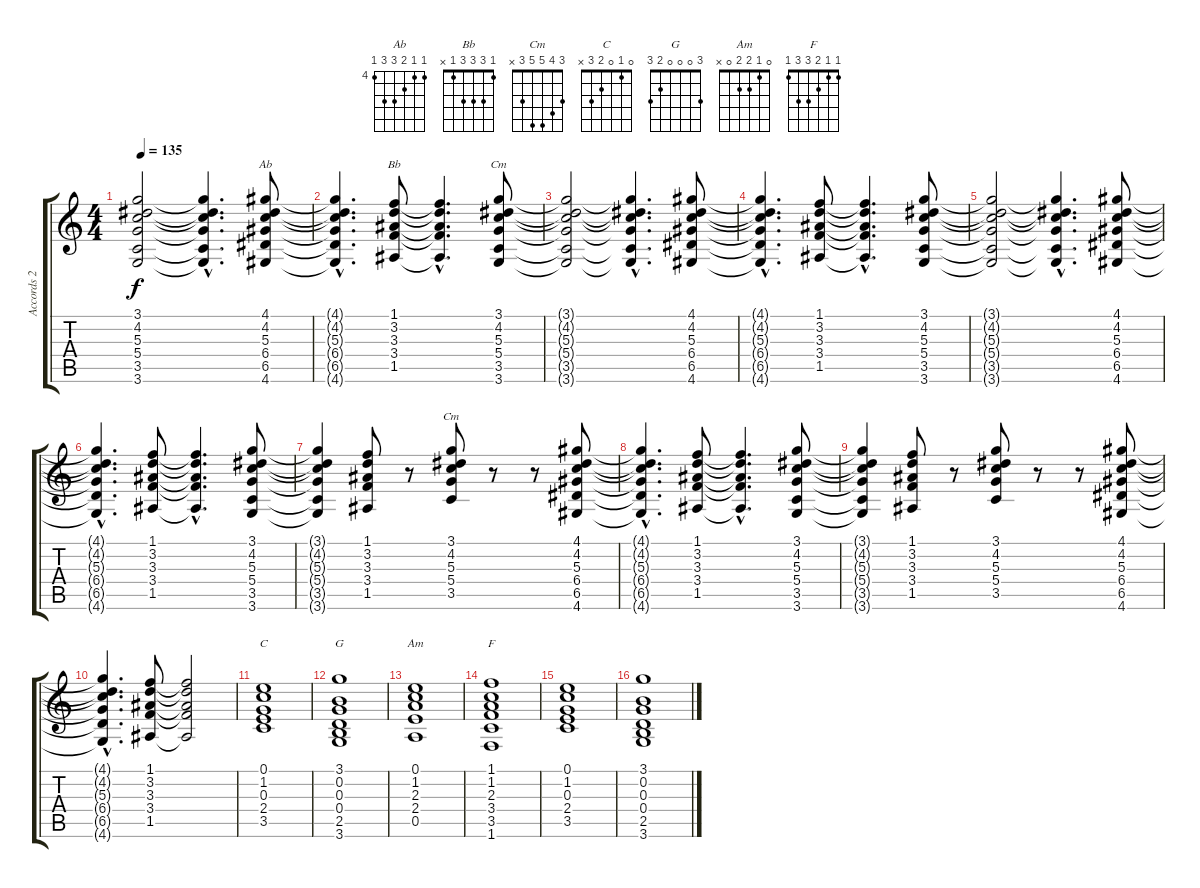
\track ("Accords 2" "Accords 2") {instrument overdrivenguitar}
\staff {score tabs}
\tuning (E4 B3 G3 D3 A2 E2) {hide}
\chord ("Ab" 4 4 5 6 6 4) {firstfret 4}
\chord ("Bb" 1 3 3 3 1 x)
\chord ("Cm" 3 4 5 5 3 3)
\chord ("Cm" 3 4 5 5 3 x)
\chord ("C" 0 1 0 2 3 x)
\chord ("G" 3 0 0 0 2 3)
\chord ("Am" 0 1 2 2 0 x)
\chord ("F" 1 1 2 3 3 1)
\ts (4 4)
\tempo 135
\clef g2
\ks c
(3.1{t} 4.2{t} 5.3{t} 5.4{t} 3.5{t} 3.6{t}).2{dy f} (3.1{hac t} 4.2{hac t} 5.3{hac t} 5.4{hac t} 3.5{hac t} 3.6{hac t}).4{d} (4.1 4.2 5.3 6.4 6.5 4.6).8{ch "Ab"} |
(4.1{hac t} 4.2{hac t} 5.3{hac t} 6.4{hac t} 6.5{hac t} 4.6{hac t}).4{d} (1.1 3.2 3.3 3.4 1.5).8{ch "Bb"} (1.1{hac t} 3.2{hac t} 3.3{hac t} 3.4{hac t} 1.5{hac t}).4{d} (3.1 4.2 5.3 5.4 3.5 3.6).8{ch "Cm"} |
(3.1{t} 4.2{t} 5.3{t} 5.4{t} 3.5{t} 3.6{t}).2 (3.1{hac t} 4.2{hac t} 5.3{hac t} 5.4{hac t} 3.5{hac t} 3.6{hac t}).4{d} (4.1 4.2 5.3 6.4 6.5 4.6).8 |
(4.1{hac t} 4.2{hac t} 5.3{hac t} 6.4{hac t} 6.5{hac t} 4.6{hac t}).4{d} (1.1 3.2 3.3 3.4 1.5).8 (1.1{hac t} 3.2{hac t} 3.3{hac t} 3.4{hac t} 1.5{hac t}).4{d} (3.1 4.2 5.3 5.4 3.5 3.6).8 |
(3.1{t} 4.2{t} 5.3{t} 5.4{t} 3.5{t} 3.6{t}).2 (3.1{hac t} 4.2{hac t} 5.3{hac t} 5.4{hac t} 3.5{hac t} 3.6{hac t}).4{d} (4.1 4.2 5.3 6.4 6.5 4.6).8 |
(4.1{hac t} 4.2{hac t} 5.3{hac t} 6.4{hac t} 6.5{hac t} 4.6{hac t}).4{d} (1.1 3.2 3.3 3.4 1.5).8 (1.1{hac t} 3.2{hac t} 3.3{hac t} 3.4{hac t} 1.5{hac t}).4{d} (3.1 4.2 5.3 5.4 3.5 3.6).8 |
(3.1{t} 4.2{t} 5.3{t} 5.4{t} 3.5{t} 3.6{t}).4 (1.1 3.2 3.3 3.4 1.5).8 r.8 (3.1 4.2 5.3 5.4 3.5).8{ch "Cm"} r.8 r.8 (4.1 4.2 5.3 6.4 6.5 4.6).8 |
(4.1{hac t} 4.2{hac t} 5.3{hac t} 6.4{hac t} 6.5{hac t} 4.6{hac t}).4{d} (1.1 3.2 3.3 3.4 1.5).8 (1.1{hac t} 3.2{hac t} 3.3{hac t} 3.4{hac t} 1.5{hac t}).4{d} (3.1 4.2 5.3 5.4 3.5 3.6).8 |
(3.1{t} 4.2{t} 5.3{t} 5.4{t} 3.5{t} 3.6{t}).4 (1.1 3.2 3.3 3.4 1.5).8 r.8 (3.1 4.2 5.3 5.4 3.5).8 r.8 r.8 (4.1 4.2 5.3 6.4 6.5 4.6).8 |
(4.1{hac t} 4.2{hac t} 5.3{hac t} 6.4{hac t} 6.5{hac t} 4.6{hac t}).4{d} (1.1 3.2 3.3 3.4 1.5).8 (1.1{t} 3.2{t} 3.3{t} 3.4{t} 1.5{t}).2 |
(0.1 1.2 0.3 2.4 3.5).1{ch "C"} |
(3.1 0.2 0.3 0.4 2.5 3.6).1{ch "G"} |
(0.1 1.2 2.3 2.4 0.5).1{ch "Am"} |
(1.1 1.2 2.3 3.4 3.5 1.6).1{ch "F"} |
(0.1 1.2 0.3 2.4 3.5).1 |
(3.1 0.2 0.3 0.4 2.5 3.6).1
